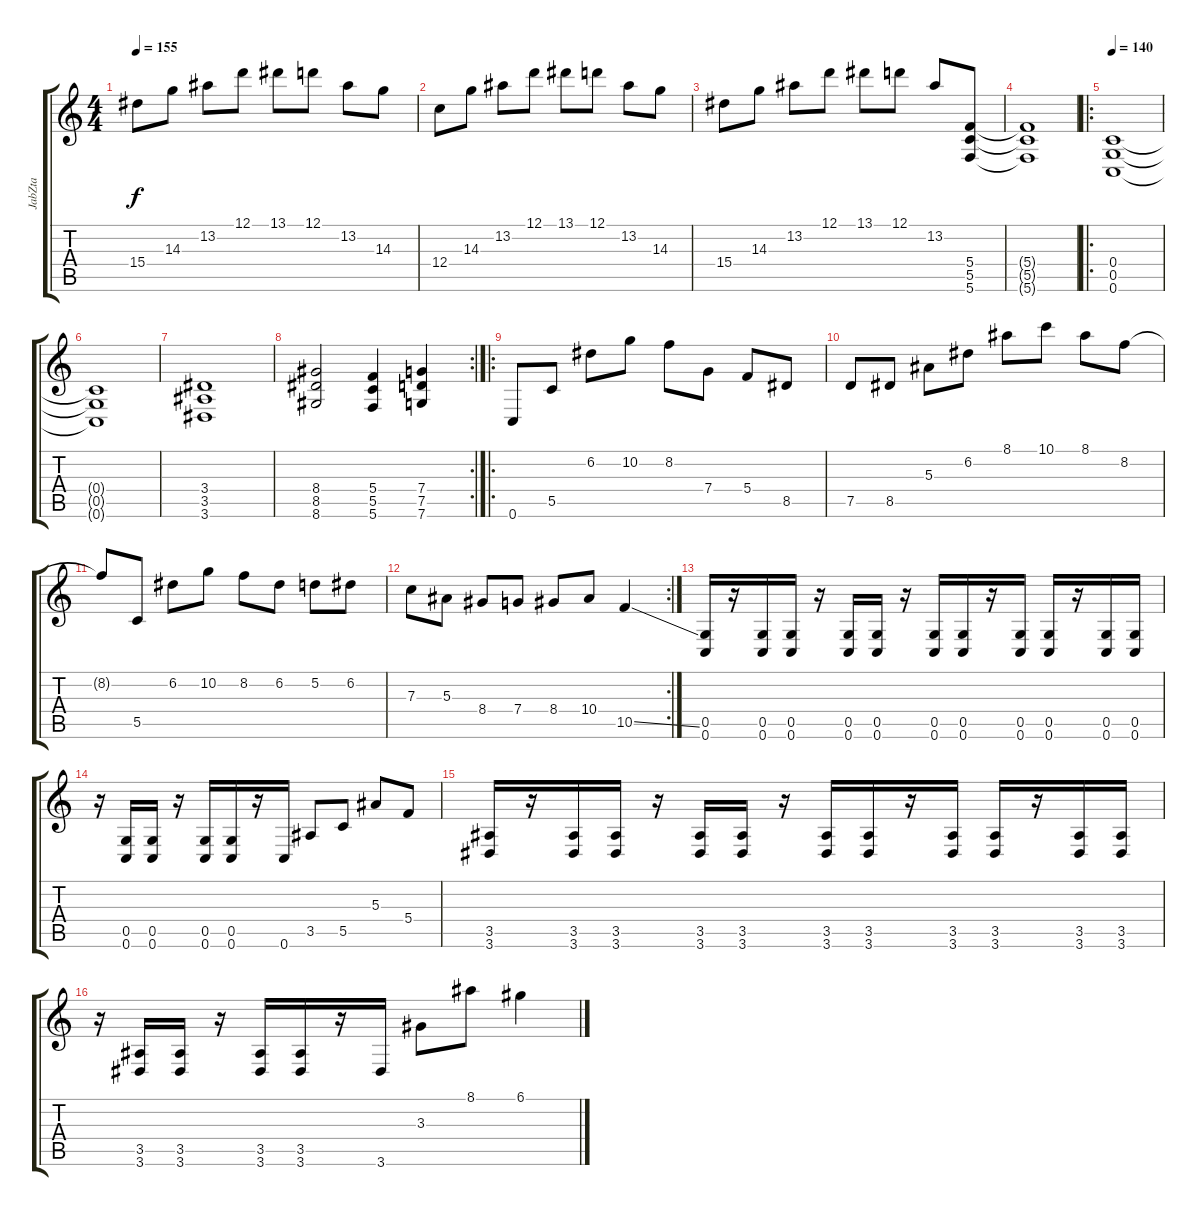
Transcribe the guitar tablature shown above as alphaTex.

\track ("JabZta" "JabZta") {instrument distortionguitar}
\staff {score tabs}
\tuning (D4 A3 F3 C3 G2 C2) {hide}
\ts (4 4)
\tempo 155
\clef g2
\ks c
15.4.8{dy f} 14.3.8 13.2.8 12.1.8 13.1.8 12.1.8 13.2.8 14.3.8 |
12.4.8 14.3.8 13.2.8 12.1.8 13.1.8 12.1.8 13.2.8 14.3.8 |
15.4.8 14.3.8 13.2.8 12.1.8 13.1.8 12.1.8 13.2.8 (5.4 5.5 5.6).8 |
(5.4{t} 5.5{t} 5.6{t}).1 |
\ro
\tempo 140
(0.4 0.5 0.6).1 |
(0.4{t} 0.5{t} 0.6{t}).1 |
(3.4 3.5 3.6).1 |
\rc 2
(8.4 8.5 8.6).2 (5.4 5.5 5.6).4 (7.4 7.5 7.6).4 |
\ro
0.6.8 5.5.8 6.2.8 10.2.8 8.2.8 7.4.8 5.4.8 8.5.8 |
7.5.8 8.5.8 5.3.8 6.2.8 8.1.8 10.1.8 8.1.8 8.2.8 |
8.2{t}.8 5.5.8 6.2.8 10.2.8 8.2.8 6.2.8 5.2.8 6.2.8 |
\rc 2
7.3.8 5.3.8 8.4.8 7.4.8 8.4.8 10.4.8 10.5{ss}.4 |
(0.5 0.6).16 r.16 (0.5 0.6).16 (0.5 0.6).16 r.16 (0.5 0.6).16 (0.5 0.6).16 r.16 (0.5 0.6).16 (0.5 0.6).16 r.16 (0.5 0.6).16 (0.5 0.6).16 r.16 (0.5 0.6).16 (0.5 0.6).16 |
r.16 (0.5 0.6).16 (0.5 0.6).16 r.16 (0.5 0.6).16 (0.5 0.6).16 r.16 0.6.16 3.5.8 5.5.8 5.3.8 5.4.8 |
(3.5 3.6).16 r.16 (3.5 3.6).16 (3.5 3.6).16 r.16 (3.5 3.6).16 (3.5 3.6).16 r.16 (3.5 3.6).16 (3.5 3.6).16 r.16 (3.5 3.6).16 (3.5 3.6).16 r.16 (3.5 3.6).16 (3.5 3.6).16 |
r.16 (3.5 3.6).16 (3.5 3.6).16 r.16 (3.5 3.6).16 (3.5 3.6).16 r.16 3.6.16 3.3.8 8.1.8 6.1.4
